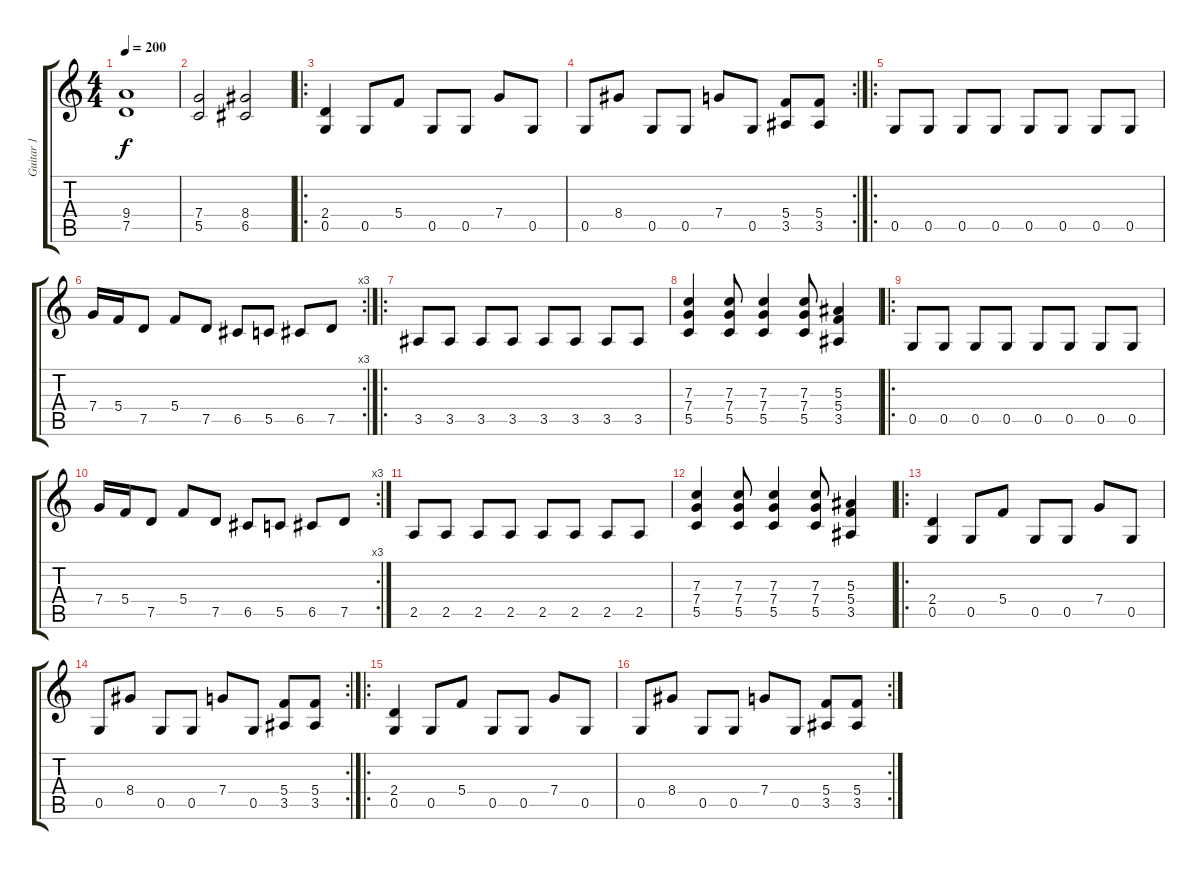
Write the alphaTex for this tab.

\track ("Guitar 1" "Guitar 1") {instrument overdrivenguitar}
\staff {score tabs}
\tuning (D4 A3 F3 C3 G2 D2) {hide}
\ts (4 4)
\tempo 200
\clef g2
\ks c
(9.4 7.5).1{dy f} |
(7.4 5.5).2 (8.4 6.5).2 |
\ro
(2.4 0.5).4 0.5.8 5.4.8 0.5.8 0.5.8 7.4.8 0.5.8 |
\rc 2
0.5.8 8.4.8 0.5.8 0.5.8 7.4.8 0.5.8 (5.4 3.5).8 (5.4 3.5).8 |
\ro
0.5.8 0.5.8 0.5.8 0.5.8 0.5.8 0.5.8 0.5.8 0.5.8 |
\rc 3
7.4.16 5.4.16 7.5.8 5.4.8 7.5.8 6.5.8 5.5.8 6.5.8 7.5.8 |
\ro
3.5.8 3.5.8 3.5.8 3.5.8 3.5.8 3.5.8 3.5.8 3.5.8 |
(7.3 7.4 5.5).4 (7.3 7.4 5.5).8 (7.3 7.4 5.5).4 (7.3 7.4 5.5).8 (5.3 5.4 3.5).4 |
\ro
0.5.8 0.5.8 0.5.8 0.5.8 0.5.8 0.5.8 0.5.8 0.5.8 |
\rc 3
7.4.16 5.4.16 7.5.8 5.4.8 7.5.8 6.5.8 5.5.8 6.5.8 7.5.8 |
2.5.8 2.5.8 2.5.8 2.5.8 2.5.8 2.5.8 2.5.8 2.5.8 |
(7.3 7.4 5.5).4 (7.3 7.4 5.5).8 (7.3 7.4 5.5).4 (7.3 7.4 5.5).8 (5.3 5.4 3.5).4 |
\ro
(2.4 0.5).4 0.5.8 5.4.8 0.5.8 0.5.8 7.4.8 0.5.8 |
\rc 2
0.5.8 8.4.8 0.5.8 0.5.8 7.4.8 0.5.8 (5.4 3.5).8 (5.4 3.5).8 |
\ro
(2.4 0.5).4 0.5.8 5.4.8 0.5.8 0.5.8 7.4.8 0.5.8 |
\rc 2
0.5.8 8.4.8 0.5.8 0.5.8 7.4.8 0.5.8 (5.4 3.5).8 (5.4 3.5).8
